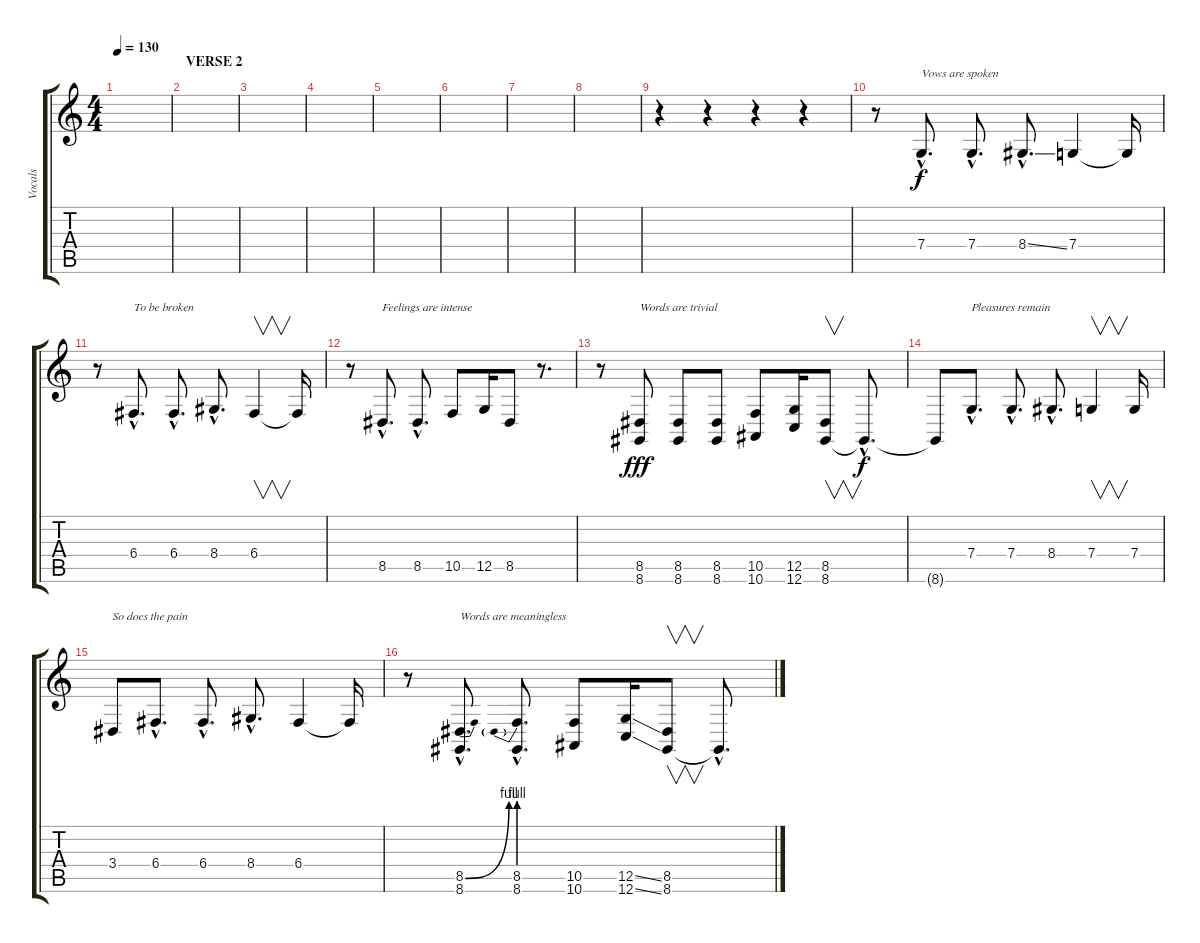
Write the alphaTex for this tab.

\track ("Vocals" "Vocals") {instrument lead2sawtooth}
\staff {score tabs}
\tuning (D4 A3 F3 C3 G2 C2) {hide}
\ts (4 4)
\tempo 130
\clef g2
\ks c
|
\section ("" "VERSE 2")
|
|
|
|
|
|
|
r.4 r.4 r.4 r.4 |
r.8 7.4{hac}.8{d txt "Vows are spoken"} 7.4{hac}.8{d} 8.4{ss hac}.8{d} 7.4.4 7.4{t}.16 |
r.8 6.4{hac}.8{d txt "To be broken"} 6.4{hac}.8{d} 8.4{hac}.8{d} 6.4.4{v} 6.4{t}.16 |
r.8 8.5{hac}.8{d txt "Feelings are intense"} 8.5{hac}.8{d} 10.5.8 12.5.16 8.5.8 r.8{d} |
r.8 (8.5 8.6).8{txt "Words are trivial" dy fff} (8.5 8.6).8 (8.5 8.6).8 (10.5 10.6).8 (12.5 12.6).16 (8.5 8.6).8{v} 8.6{hac t}.8{d dy f} |
8.6{t}.8 7.4{hac}.8{d txt "Pleasures remain"} 7.4{hac}.8{d} 8.4{hac}.8{d} 7.4.4{v} 7.4.16 |
3.4.8{txt "So does the pain"} 6.4{hac}.8{d} 6.4{hac}.8{d} 8.4{hac}.8{d} 6.4.4 6.4{t}.16 |
r.8 (8.5{be (bend 0 0 60 4) hac} 8.6{hac}).8{d txt "Words are meaningless"} (8.5{be (prebend 0 4 60 4) hac} 8.6{hac}).8{d} (10.5 10.6).8 (12.5{ss} 12.6{ss}).16 (8.5 8.6).8{v} 8.6{hac t}.8{d}
